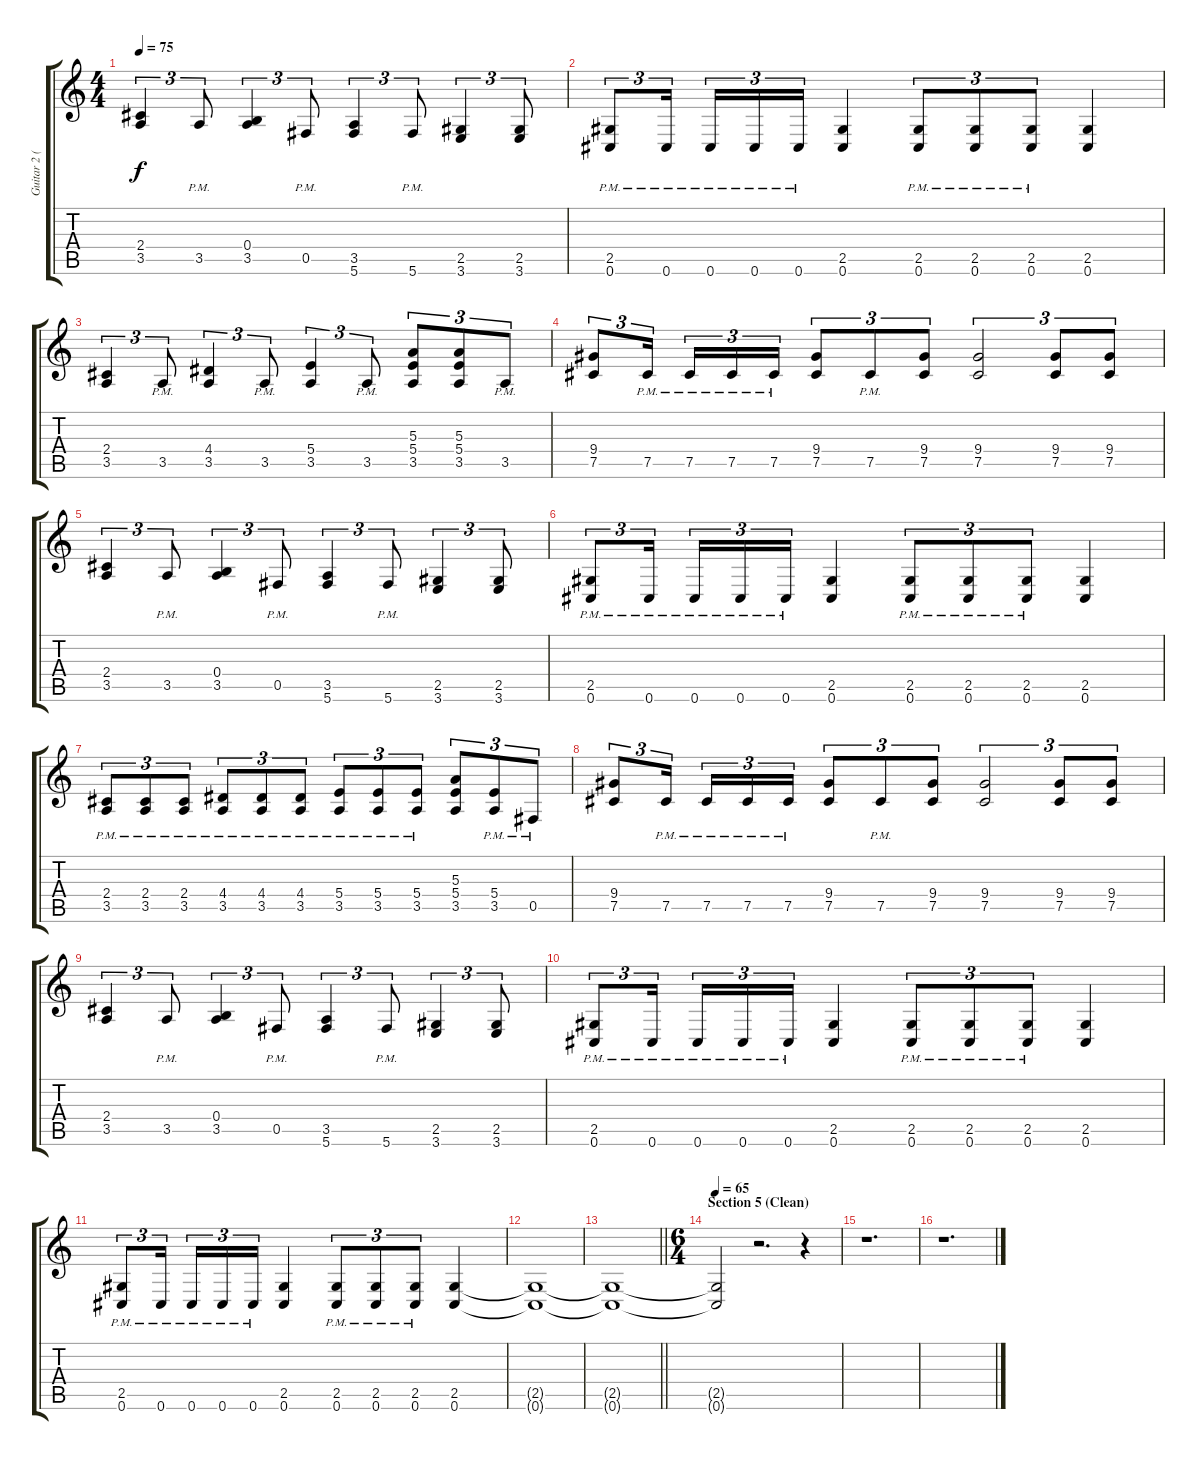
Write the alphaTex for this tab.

\track ("Guitar 2 (Distortion)" "Guitar 2 (") {instrument distortionguitar}
\staff {score tabs}
\tuning (Db4 Ab3 E3 B2 Gb2 Db2) {hide}
\ts (4 4)
\tempo 75
\clef g2
\ks c
(2.4 3.5).4{tu (3 2) dy f} 3.5{pm}.8{tu (3 2)} (0.4 3.5).4{tu (3 2)} 0.5{pm}.8{tu (3 2)} (3.5 5.6).4{tu (3 2)} 5.6{pm}.8{tu (3 2)} (2.5 3.6).4{tu (3 2)} (2.5 3.6).8{tu (3 2)} |
(2.5{pm} 0.6{pm}).8{tu (3 2)} 0.6{pm}.16{tu (3 2) beam splitsecondary} 0.6{pm}.16{tu (3 2)} 0.6{pm}.16{tu (3 2)} 0.6{pm}.16{tu (3 2)} (2.5 0.6).4 (2.5{pm} 0.6{pm}).8{tu (3 2)} (2.5{pm} 0.6{pm}).8{tu (3 2)} (2.5{pm} 0.6{pm}).8{tu (3 2)} (2.5 0.6).4 |
(2.4 3.5).4{tu (3 2)} 3.5{pm}.8{tu (3 2)} (4.4 3.5).4{tu (3 2)} 3.5{pm}.8{tu (3 2)} (5.4 3.5).4{tu (3 2)} 3.5{pm}.8{tu (3 2)} (5.3 5.4 3.5).8{tu (3 2)} (5.3 5.4 3.5).8{tu (3 2)} 3.5{pm}.8{tu (3 2)} |
(9.4 7.5).8{tu (3 2)} 7.5{pm}.16{tu (3 2) beam splitsecondary} 7.5{pm}.16{tu (3 2)} 7.5{pm}.16{tu (3 2)} 7.5{pm}.16{tu (3 2)} (9.4 7.5).8{tu (3 2)} 7.5{pm}.8{tu (3 2)} (9.4 7.5).8{tu (3 2)} (9.4 7.5).2{tu (3 2)} (9.4 7.5).8{tu (3 2)} (9.4 7.5).8{tu (3 2)} |
(2.4 3.5).4{tu (3 2)} 3.5{pm}.8{tu (3 2)} (0.4 3.5).4{tu (3 2)} 0.5{pm}.8{tu (3 2)} (3.5 5.6).4{tu (3 2)} 5.6{pm}.8{tu (3 2)} (2.5 3.6).4{tu (3 2)} (2.5 3.6).8{tu (3 2)} |
(2.5{pm} 0.6{pm}).8{tu (3 2)} 0.6{pm}.16{tu (3 2) beam splitsecondary} 0.6{pm}.16{tu (3 2)} 0.6{pm}.16{tu (3 2)} 0.6{pm}.16{tu (3 2)} (2.5 0.6).4 (2.5{pm} 0.6{pm}).8{tu (3 2)} (2.5{pm} 0.6{pm}).8{tu (3 2)} (2.5{pm} 0.6{pm}).8{tu (3 2)} (2.5 0.6).4 |
(2.4{pm} 3.5{pm}).8{tu (3 2)} (2.4{pm} 3.5{pm}).8{tu (3 2)} (2.4{pm} 3.5{pm}).8{tu (3 2)} (4.4{pm} 3.5{pm}).8{tu (3 2)} (4.4{pm} 3.5{pm}).8{tu (3 2)} (4.4{pm} 3.5{pm}).8{tu (3 2)} (5.4{pm} 3.5{pm}).8{tu (3 2)} (5.4{pm} 3.5{pm}).8{tu (3 2)} (5.4{pm} 3.5{pm}).8{tu (3 2)} (5.3 5.4 3.5).8{tu (3 2)} (5.4{pm} 3.5{pm}).8{tu (3 2)} 0.5{pm}.8{tu (3 2)} |
(9.4 7.5).8{tu (3 2)} 7.5{pm}.16{tu (3 2) beam splitsecondary} 7.5{pm}.16{tu (3 2)} 7.5{pm}.16{tu (3 2)} 7.5{pm}.16{tu (3 2)} (9.4 7.5).8{tu (3 2)} 7.5{pm}.8{tu (3 2)} (9.4 7.5).8{tu (3 2)} (9.4 7.5).2{tu (3 2)} (9.4 7.5).8{tu (3 2)} (9.4 7.5).8{tu (3 2)} |
(2.4 3.5).4{tu (3 2)} 3.5{pm}.8{tu (3 2)} (0.4 3.5).4{tu (3 2)} 0.5{pm}.8{tu (3 2)} (3.5 5.6).4{tu (3 2)} 5.6{pm}.8{tu (3 2)} (2.5 3.6).4{tu (3 2)} (2.5 3.6).8{tu (3 2)} |
(2.5{pm} 0.6{pm}).8{tu (3 2)} 0.6{pm}.16{tu (3 2) beam splitsecondary} 0.6{pm}.16{tu (3 2)} 0.6{pm}.16{tu (3 2)} 0.6{pm}.16{tu (3 2)} (2.5 0.6).4 (2.5{pm} 0.6{pm}).8{tu (3 2)} (2.5{pm} 0.6{pm}).8{tu (3 2)} (2.5{pm} 0.6{pm}).8{tu (3 2)} (2.5 0.6).4 |
(2.5{pm} 0.6{pm}).8{tu (3 2)} 0.6{pm}.16{tu (3 2) beam splitsecondary} 0.6{pm}.16{tu (3 2)} 0.6{pm}.16{tu (3 2)} 0.6{pm}.16{tu (3 2)} (2.5 0.6).4 (2.5{pm} 0.6{pm}).8{tu (3 2)} (2.5{pm} 0.6{pm}).8{tu (3 2)} (2.5{pm} 0.6{pm}).8{tu (3 2)} (2.5 0.6).4 |
(2.5{t} 0.6{t}).1{volume 0} |
\barLineRight lightlight
(2.5{t} 0.6{t}).1 |
\ts (6 4)
\section ("" "Section 5 (Clean)")
\tempo 65
(2.5{t} 0.6{t}).2 r.2{d} r.4 |
r.1{d} |
r.1{d volume 14}
